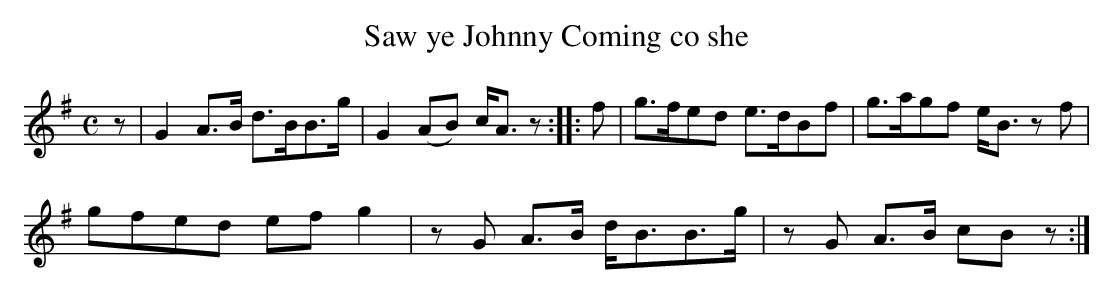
X:1
T:Saw ye Johnny Coming co she
M:C
K:G major
z|\
G2 A>B d>BB>g| G2(AB) c<Az::\
f|\
g>fed e>dBf| g>agf e<B zf|
gfed ef g2| zG A>B d<BB>g| zG A>B cBz:|
